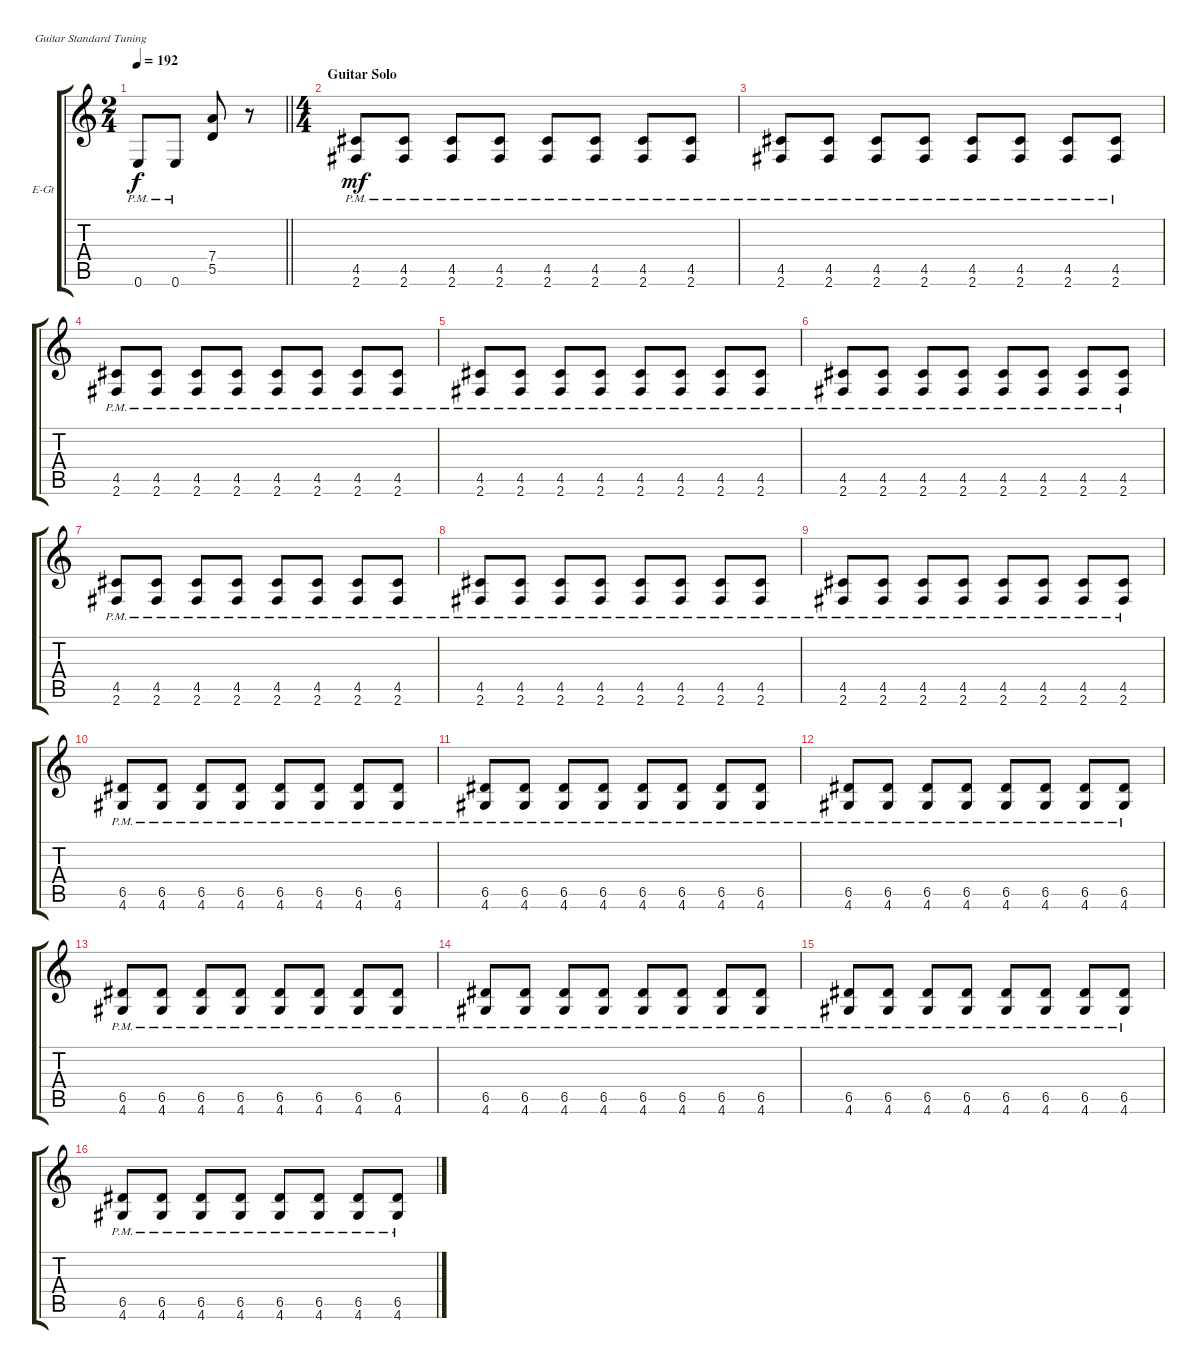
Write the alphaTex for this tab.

\bracketExtendMode groupsimilarinstruments
\firstSystemTrackNameOrientation horizontal
\otherSystemsTrackNameOrientation horizontal
\track ("Kirk Hammet" "E-Gt") {instrument distortionguitar}
\staff {score tabs}
\tuning (E4 B3 G3 D3 A2 E2)
\ts (2 4)
\beaming (8 2 2)
\tempo 192
\clef g2
\barLineRight lightlight
\ks c
0.6{pm}.8{dy f} 0.6{pm}.8 (7.4 5.5).8 r.8 |
\ts (4 4)
\beaming (8 2 2 2 2)
\section ("" "Guitar Solo")
(4.5{pm} 2.6{pm}).8{dy mf} (4.5{pm} 2.6{pm}).8 (4.5{pm} 2.6{pm}).8 (4.5{pm} 2.6{pm}).8 (4.5{pm} 2.6{pm}).8 (4.5{pm} 2.6{pm}).8 (4.5{pm} 2.6{pm}).8 (4.5{pm} 2.6{pm}).8 |
(4.5{pm} 2.6{pm}).8 (4.5{pm} 2.6{pm}).8 (4.5{pm} 2.6{pm}).8 (4.5{pm} 2.6{pm}).8 (4.5{pm} 2.6{pm}).8 (4.5{pm} 2.6{pm}).8 (4.5{pm} 2.6{pm}).8 (4.5{pm} 2.6{pm}).8 |
(4.5{pm} 2.6{pm}).8 (4.5{pm} 2.6{pm}).8 (4.5{pm} 2.6{pm}).8 (4.5{pm} 2.6{pm}).8 (4.5{pm} 2.6{pm}).8 (4.5{pm} 2.6{pm}).8 (4.5{pm} 2.6{pm}).8 (4.5{pm} 2.6{pm}).8 |
(4.5{pm} 2.6{pm}).8 (4.5{pm} 2.6{pm}).8 (4.5{pm} 2.6{pm}).8 (4.5{pm} 2.6{pm}).8 (4.5{pm} 2.6{pm}).8 (4.5{pm} 2.6{pm}).8 (4.5{pm} 2.6{pm}).8 (4.5{pm} 2.6{pm}).8 |
(4.5{pm} 2.6{pm}).8 (4.5{pm} 2.6{pm}).8 (4.5{pm} 2.6{pm}).8 (4.5{pm} 2.6{pm}).8 (4.5{pm} 2.6{pm}).8 (4.5{pm} 2.6{pm}).8 (4.5{pm} 2.6{pm}).8 (4.5{pm} 2.6{pm}).8 |
(4.5{pm} 2.6{pm}).8 (4.5{pm} 2.6{pm}).8 (4.5{pm} 2.6{pm}).8 (4.5{pm} 2.6{pm}).8 (4.5{pm} 2.6{pm}).8 (4.5{pm} 2.6{pm}).8 (4.5{pm} 2.6{pm}).8 (4.5{pm} 2.6{pm}).8 |
(4.5{pm} 2.6{pm}).8 (4.5{pm} 2.6{pm}).8 (4.5{pm} 2.6{pm}).8 (4.5{pm} 2.6{pm}).8 (4.5{pm} 2.6{pm}).8 (4.5{pm} 2.6{pm}).8 (4.5{pm} 2.6{pm}).8 (4.5{pm} 2.6{pm}).8 |
(4.5{pm} 2.6{pm}).8 (4.5{pm} 2.6{pm}).8 (4.5{pm} 2.6{pm}).8 (4.5{pm} 2.6{pm}).8 (4.5{pm} 2.6{pm}).8 (4.5{pm} 2.6{pm}).8 (4.5{pm} 2.6{pm}).8 (4.5{pm} 2.6{pm}).8 |
(6.5{pm} 4.6{pm}).8 (6.5{pm} 4.6{pm}).8 (6.5{pm} 4.6{pm}).8 (6.5{pm} 4.6{pm}).8 (6.5{pm} 4.6{pm}).8 (6.5{pm} 4.6{pm}).8 (6.5{pm} 4.6{pm}).8 (6.5{pm} 4.6{pm}).8 |
(6.5{pm} 4.6{pm}).8 (6.5{pm} 4.6{pm}).8 (6.5{pm} 4.6{pm}).8 (6.5{pm} 4.6{pm}).8 (6.5{pm} 4.6{pm}).8 (6.5{pm} 4.6{pm}).8 (6.5{pm} 4.6{pm}).8 (6.5{pm} 4.6{pm}).8 |
(6.5{pm} 4.6{pm}).8 (6.5{pm} 4.6{pm}).8 (6.5{pm} 4.6{pm}).8 (6.5{pm} 4.6{pm}).8 (6.5{pm} 4.6{pm}).8 (6.5{pm} 4.6{pm}).8 (6.5{pm} 4.6{pm}).8 (6.5{pm} 4.6{pm}).8 |
(6.5{pm} 4.6{pm}).8 (6.5{pm} 4.6{pm}).8 (6.5{pm} 4.6{pm}).8 (6.5{pm} 4.6{pm}).8 (6.5{pm} 4.6{pm}).8 (6.5{pm} 4.6{pm}).8 (6.5{pm} 4.6{pm}).8 (6.5{pm} 4.6{pm}).8 |
(6.5{pm} 4.6{pm}).8 (6.5{pm} 4.6{pm}).8 (6.5{pm} 4.6{pm}).8 (6.5{pm} 4.6{pm}).8 (6.5{pm} 4.6{pm}).8 (6.5{pm} 4.6{pm}).8 (6.5{pm} 4.6{pm}).8 (6.5{pm} 4.6{pm}).8 |
(6.5{pm} 4.6{pm}).8 (6.5{pm} 4.6{pm}).8 (6.5{pm} 4.6{pm}).8 (6.5{pm} 4.6{pm}).8 (6.5{pm} 4.6{pm}).8 (6.5{pm} 4.6{pm}).8 (6.5{pm} 4.6{pm}).8 (6.5{pm} 4.6{pm}).8 |
(6.5{pm} 4.6{pm}).8 (6.5{pm} 4.6{pm}).8 (6.5{pm} 4.6{pm}).8 (6.5{pm} 4.6{pm}).8 (6.5{pm} 4.6{pm}).8 (6.5{pm} 4.6{pm}).8 (6.5{pm} 4.6{pm}).8 (6.5{pm} 4.6{pm}).8
